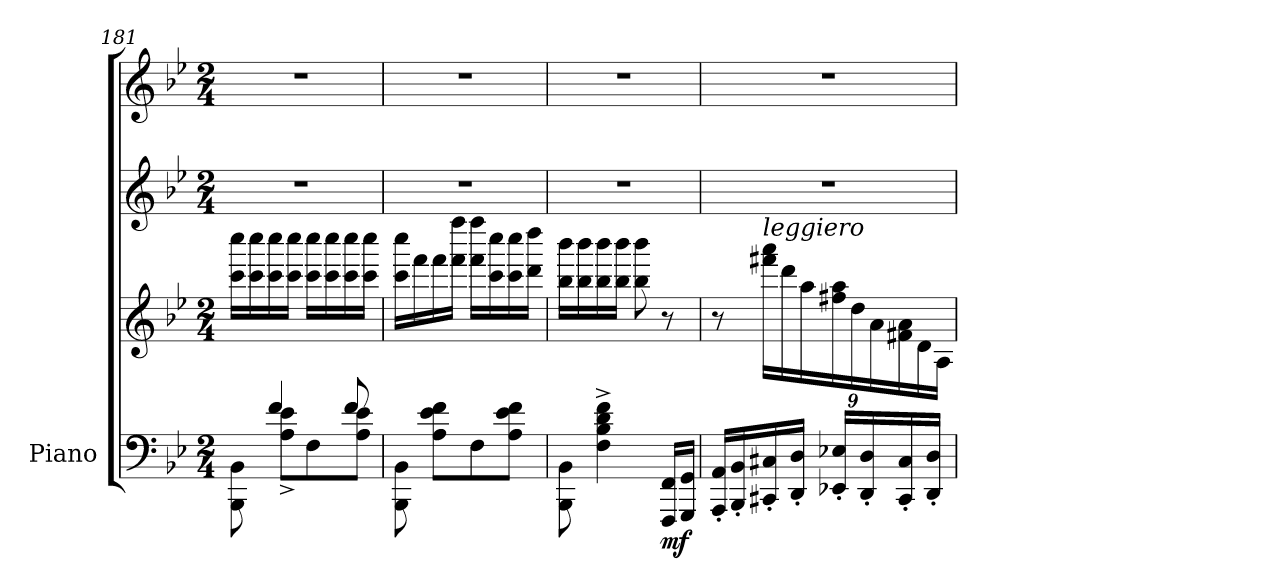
**kern	**kern	**kern	**kern	**dynam
*part1	*part1	*part1	*part1	*part1
*staff4	*staff3	*staff2	*staff1	*staff1/2/3/4
*I"Piano	*	*	*	*
*I'Pno.	*	*	*	*
*clefF4	*clefG2	*clefG2	*clefG2	*
*k[b-e-]	*k[b-e-]	*k[b-e-]	*k[b-e-]	*
*M2/4	*M2/4	*M2/4	*M2/4	*
=181	=181	=181	=181	=181
*^	*	*	*	*
8ryy	8BBB-\ 8BB-\	16ccc\ 16cccc\LL	2r	2r	.
.	.	16ccc\ 16cccc\	.	.	.
4f/	8A\^ 8e-\^L	16ccc\ 16cccc\	.	.	.
.	.	16ccc\ 16cccc\JJ	.	.	.
.	8F\	16ccc\ 16cccc\LL	.	.	.
.	.	16ccc\ 16cccc\	.	.	.
8f/	8A\ 8e-\J	16ccc\ 16cccc\	.	.	.
.	.	16ccc\ 16cccc\JJ	.	.	.
*v	*v	*	*	*	*
=182	=182	=182	=182	=182
8BBB-\ 8BB-\	16ccc\ 16cccc\LL	2r	2r	.
.	16fff\	.	.	.
8A\ 8e-\ 8f\L	16fff\	.	.	.
.	16fff\ 16ffff\JJ	.	.	.
8F\	16fff\ 16ffff\LL	.	.	.
.	16ccc\ 16cccc\	.	.	.
8A\ 8e-\ 8f\J	16ccc\ 16cccc\	.	.	.
.	16ddd\ 16dddd\JJ	.	.	.
=183	=183	=183	=183	=183
8BBB-\ 8BB-\	16bb-\ 16bbb-\LL	2r	2r	.
.	16bb-\ 16bbb-\	.	.	.
4F\^ 4B-\^ 4d\^ 4f\^	16bb-\ 16bbb-\	.	.	.
.	16bb-\ 16bbb-\JJ	.	.	.
.	8bb-\ 8bbb-\	.	.	.
!	!	!	!	!LO:DY:b=4
16FFF/ 16FF/LL	8r	.	.	mf
16GGG/ 16GG/JJ	.	.	.	.
!!LO:PB:g=z
=184	=184	=184	=184	=184
!	!	!	!	!LO:DY:b=4
!	!	!	!	!LO:DY:n=1:b=3
16AAA/' 16AA/'LL	8r	2r	2r	mf p
16BBB-/' 16BB-/'	.	.	.	.
*	*Xbrackettup	*	*	*
!	!LO:TX:a:i:t=leggiero	!	!	!
16CC#X/' 16C#X/'	24fff#X\ 24aaa\LL	.	.	.
.	24ddd\	.	.	.
16DD/' 16D/'JJ	.	.	.	.
.	24aa\	.	.	.
16EE-X/' 16E-X/'LL	24ff#X\ 24aa\	.	.	.
.	24dd\	.	.	.
16DD/' 16D/'	.	.	.	.
.	24a\	.	.	.
16CC#/' 16C#/'	24f#X\ 24a\	.	.	.
.	24d\	.	.	.
16DD/' 16D/'JJ	.	.	.	.
.	24A\JJ	.	.	.
=	=	=	=	=
*-	*-	*-	*-	*-
